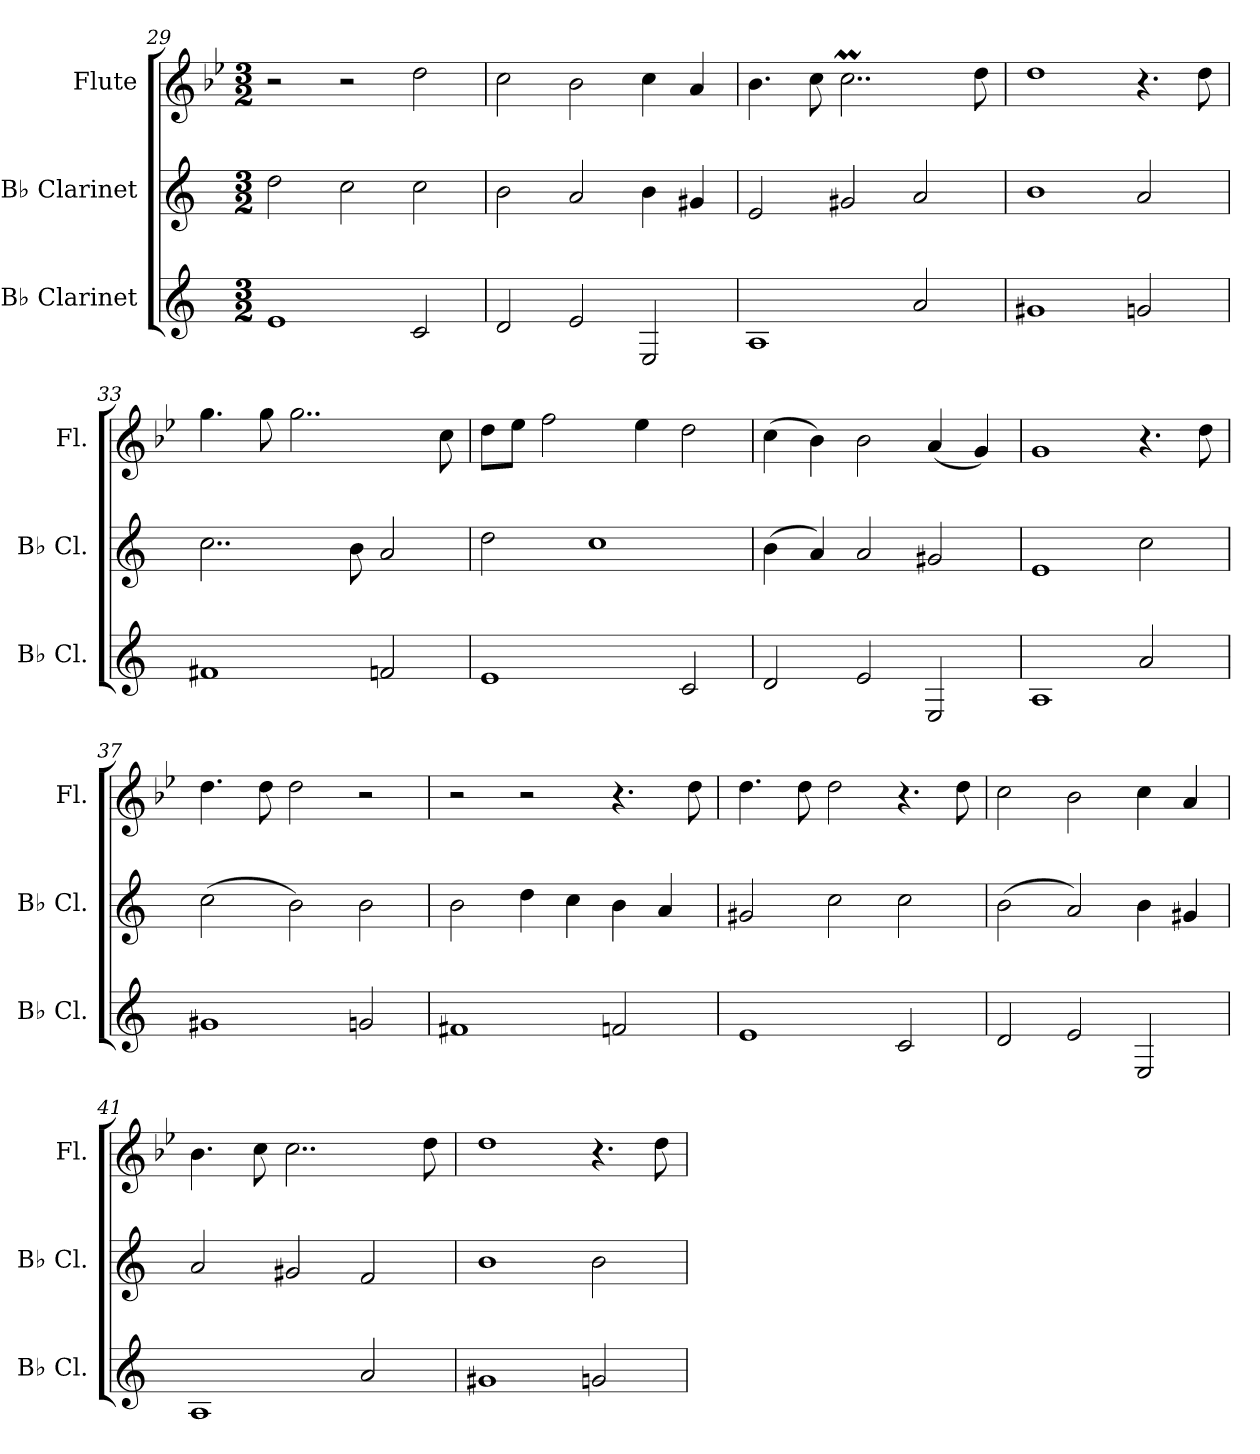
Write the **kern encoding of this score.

**kern	**kern	**kern
*part3	*part2	*part1
*staff3	*staff2	*staff1
*I"B♭ Clarinet	*I"B♭ Clarinet	*I"Flute
*I'B♭ Cl.	*I'B♭ Cl.	*I'Fl.
*clefG2	*clefG2	*clefG2
*ITrd1c2	*ITrd1c2	*
*k[b-e-]	*k[b-e-]	*k[b-e-]
*M3/2	*M3/2	*M3/2
=29	=29	=29
1d	2cc\	2r
.	2b-\	2r
2B-/	2b-\	2dd\
!!LO:PB:g=z
=30	=30	=30
2c/	2a\	2cc\
2d/	2g/	2b-\
2D/	4a\	4cc\
.	4f#X/	4a/
=31	=31	=31
1G	2d/	4.b-\
.	.	8cc\
.	2f#X/	2..ccM\
2g/	2g/	.
.	.	8dd\
=32	=32	=32
1f#X	1a	1dd
2fn/	2g/	4.r
.	.	8dd\
=33	=33	=33
1en	2..b-\	4.gg\
.	.	8gg\
.	.	2..gg\
.	8a\	.
2e-X/	2g/	.
.	.	8cc\
=34	=34	=34
1d	2cc\	8dd\L
.	.	8ee-\J
.	.	2ff\
.	1b-	.
.	.	4ee-\
2B-/	.	2dd\
=35	=35	=35
2c/	(4a\	(4cc\
.	4g/)	4b-\)
2d/	2g/	2b-\
2D/	2f#X/	(4a/
.	.	4g/)
=36	=36	=36
1G	1d	1g
2g/	2b-\	4.r
.	.	8dd\
!!LO:LB:g=z
=37	=37	=37
1f#X	(2b-\	4.dd\
.	.	8dd\
.	2a\)	2dd\
2fn/	2a\	2r
=38	=38	=38
1en	2a\	2r
.	4cc\	2r
.	4b-\	.
2e-X/	4a\	4.r
.	4g/	.
.	.	8dd\
=39	=39	=39
1d	2f#X/	4.dd\
.	.	8dd\
.	2b-\	2dd\
2B-/	2b-\	4.r
.	.	8dd\
=40	=40	=40
2c/	(2a\	2cc\
2d/	2g/)	2b-\
2D/	4a\	4cc\
.	4f#X/	4a/
=41	=41	=41
1G	2g/	4.b-\
.	.	8cc\
.	2f#X/	2..cc\
2g/	2e-/	.
.	.	8dd\
=42	=42	=42
1f#X	1a	1dd
2fn/	2a\	4.r
.	.	8dd\
=	=	=
*-	*-	*-
